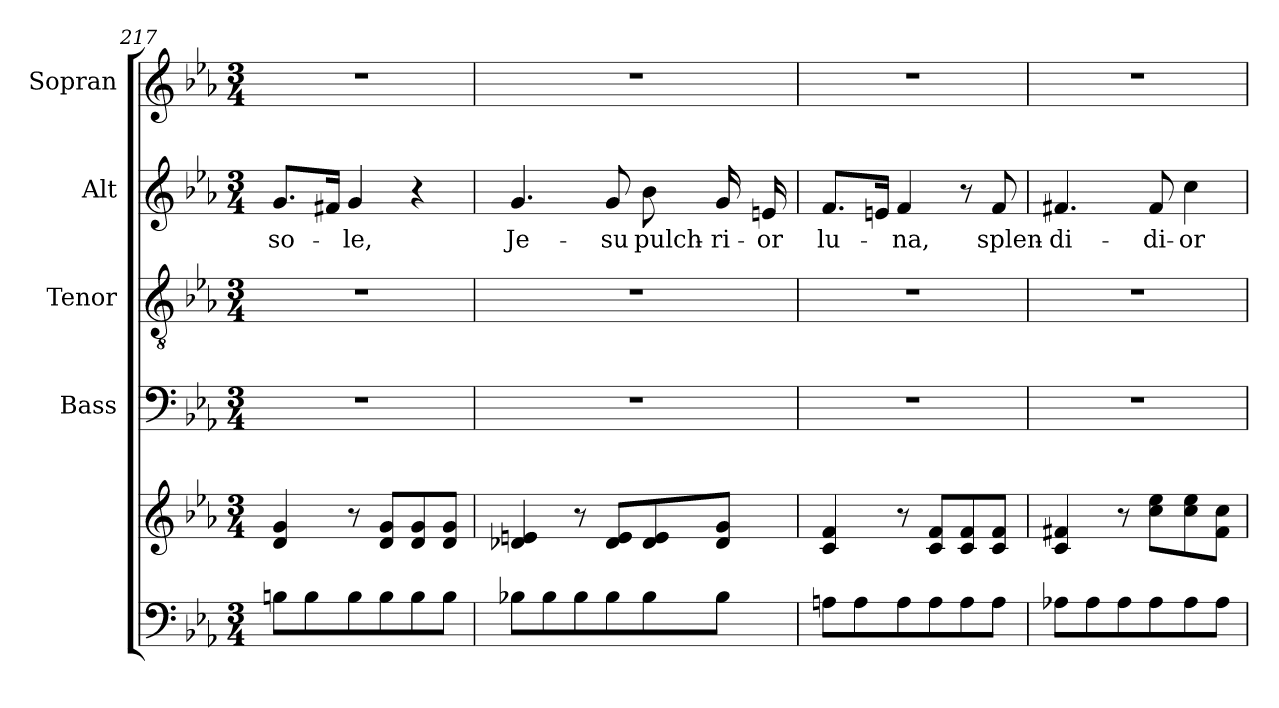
**kern	**kern	**kern	**kern	**kern	**text	**kern
*part5	*part5	*part4	*part3	*part2	*part2	*part1
*staff6	*staff5	*staff4	*staff3	*staff2	*staff2	*staff1
*	*	*I"Bass	*I"Tenor	*I"Alt	*	*I"Sopran
*	*	*I'B.	*I'T.	*I'A.	*	*I'S.
*clefF4	*clefG2	*clefF4	*clefGv2	*clefG2	*	*clefG2
*k[b-e-a-]	*k[b-e-a-]	*k[b-e-a-]	*k[b-e-a-]	*k[b-e-a-]	*	*k[b-e-a-]
*E-:	*E-:	*E-:	*E-:	*E-:	*	*E-:
*M3/4	*M3/4	*M3/4	*M3/4	*M3/4	*	*M3/4
=217	=217	=217	=217	=217	=217	=217
!	!	!	!	!	!LO:LY:b	!
8Bn\L	4d/ 4g/	2.r	2.r	8.g/L	so-	2.r
8B\	.	.	.	.	.	.
.	.	.	.	16f#X/Jk	.	.
!	!	!	!	!	!LO:LY:b	!
8B\	8r	.	.	4g/	-le,	.
8B\	8d/ 8g/L	.	.	.	.	.
8B\	8d/ 8g/	.	.	4r	.	.
8B\J	8d/ 8g/J	.	.	.	.	.
=218	=218	=218	=218	=218	=218	=218
!	!	!	!	!	!LO:LY:b	!
8B-X\L	4d-X/ 4en/	2.r	2.r	4.g/	Je-	2.r
8B-\	.	.	.	.	.	.
8B-\	8r	.	.	.	.	.
!	!	!	!	!	!LO:LY:b	!
8B-\	8d-/ 8e/L	.	.	8g/	-su	.
!	!	!	!	!	!LO:LY:b	!
8B-\	8d-/ 8e/	.	.	8b-\	pulch-	.
!	!	!	!	!	!LO:LY:b	!
8B-\J	8d-/ 8g/J	.	.	16g/	-ri-	.
!	!	!	!	!	!LO:LY:b	!
.	.	.	.	16en/	-or	.
=219	=219	=219	=219	=219	=219	=219
!	!	!	!	!	!LO:LY:b	!
8An\L	4c/ 4f/	2.r	2.r	8.f/L	lu-	2.r
8A\	.	.	.	.	.	.
.	.	.	.	16en/Jk	.	.
!	!	!	!	!	!LO:LY:b	!
8A\	8r	.	.	4f/	-na,	.
8A\	8c/ 8f/L	.	.	.	.	.
8A\	8c/ 8f/	.	.	8r	.	.
!	!	!	!	!	!LO:LY:b	!
8A\J	8c/ 8f/J	.	.	8f/	splen-	.
=220	=220	=220	=220	=220	=220	=220
!	!	!	!	!	!LO:LY:b	!
8A-X\L	4c/ 4f#X/	2.r	2.r	4.f#X/	-di-	2.r
8A-\	.	.	.	.	.	.
8A-\	8r	.	.	.	.	.
!	!	!	!	!	!LO:LY:b	!
8A-\	8cc\ 8ee-\L	.	.	8f#/	-di-	.
!	!	!	!	!	!LO:LY:b	!
8A-\	8cc\ 8ee-\	.	.	4cc\	-or	.
8A-\J	8f#\ 8cc\J	.	.	.	.	.
=	=	=	=	=	=	=
*-	*-	*-	*-	*-	*-	*-
